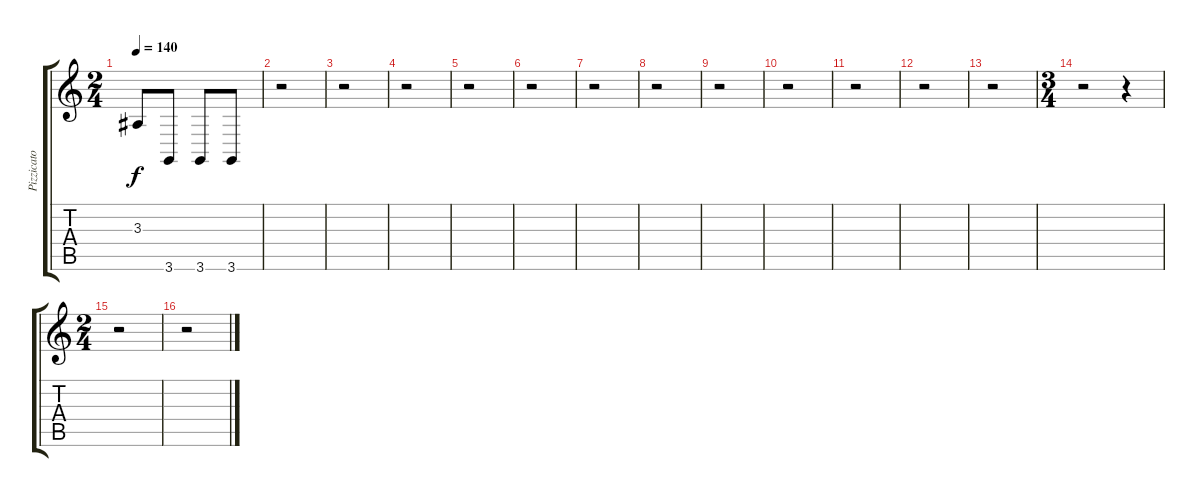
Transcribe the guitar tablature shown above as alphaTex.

\track ("Pizzicato" "Pizzicato") {instrument pizzicatostrings}
\staff {score tabs}
\tuning (E4 B3 G3 D3 A2 E2) {hide}
\ts (2 4)
\tempo 140
\clef g2
\ks c
3.3.8{dy f} 3.6.8 3.6.8 3.6.8 |
r.2 |
r.2 |
r.2 |
r.2 |
r.2 |
r.2 |
r.2 |
r.2 |
r.2 |
r.2 |
r.2 |
r.2 |
\ts (3 4)
r.2 r.4 |
\ts (2 4)
r.2 |
r.2
